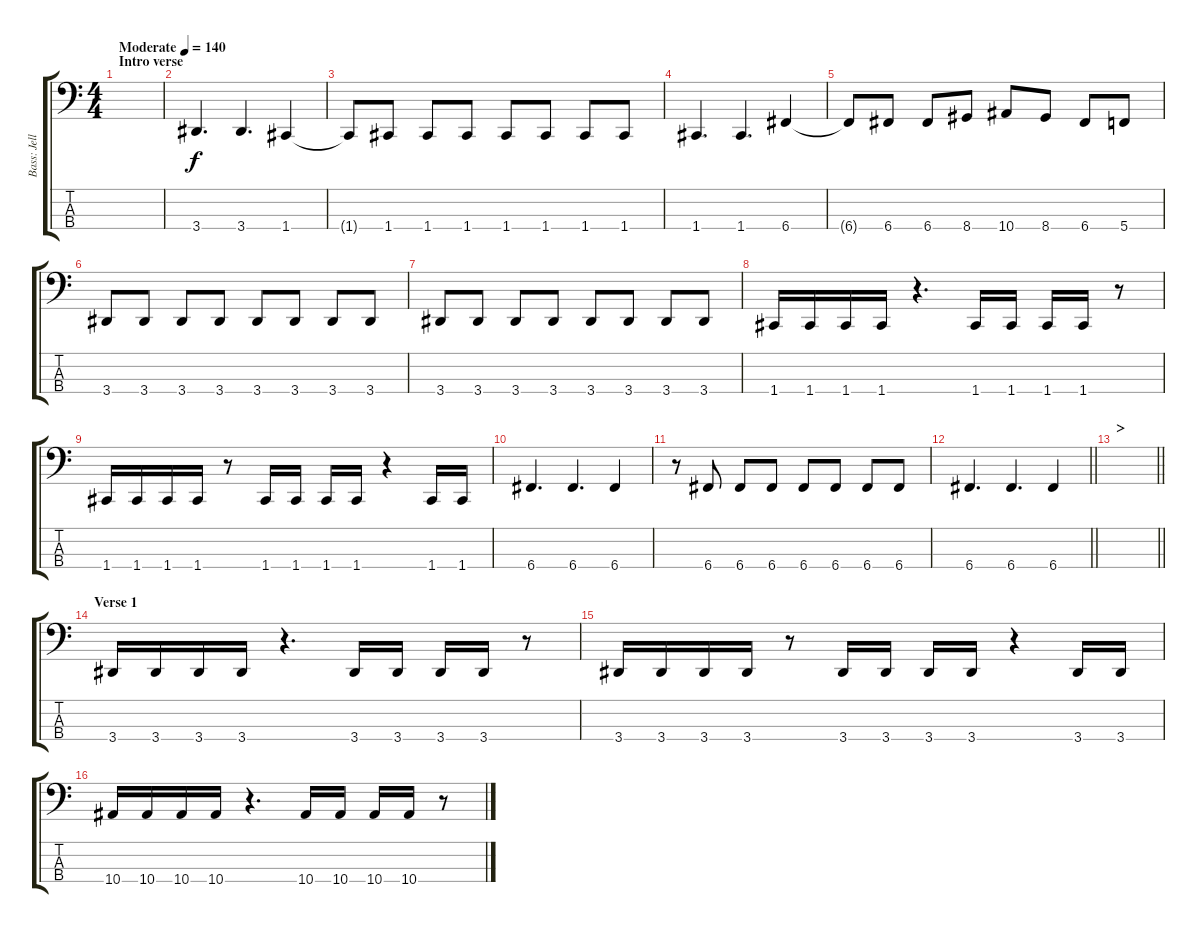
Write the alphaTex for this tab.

\track ("Bass: Jelle" "Bass: Jell") {instrument electricbasspick}
\staff {score tabs}
\tuning (F2 C2 G1 C1) {hide}
\ts (4 4)
\section ("" "Intro verse")
\tempo (140 "Moderate")
\clef f4
\ks c
|
3.4.4{d} 3.4.4{d} 1.4.4 |
1.4{t}.8 1.4.8 1.4.8 1.4.8 1.4.8 1.4.8 1.4.8 1.4.8 |
1.4.4{d} 1.4.4{d} 6.4.4 |
6.4{t}.8 6.4.8 6.4.8 8.4.8 10.4.8 8.4.8 6.4.8 5.4.8 |
3.4.8 3.4.8 3.4.8 3.4.8 3.4.8 3.4.8 3.4.8 3.4.8 |
3.4.8 3.4.8 3.4.8 3.4.8 3.4.8 3.4.8 3.4.8 3.4.8 |
1.4.16 1.4.16 1.4.16 1.4.16 r.4{d} 1.4.16 1.4.16 1.4.16 1.4.16 r.8 |
1.4.16 1.4.16 1.4.16 1.4.16 r.8 1.4.16 1.4.16 1.4.16 1.4.16 r.4 1.4.16 1.4.16 |
6.4.4{d} 6.4.4{d} 6.4.4 |
r.8 6.4.8 6.4.8 6.4.8 6.4.8 6.4.8 6.4.8 6.4.8 |
\barLineRight lightlight
6.4.4{d} 6.4.4{d} 6.4.4 |
\section ("" ">")
\barLineRight lightlight
|
\section ("" "Verse 1")
3.4.16 3.4.16 3.4.16 3.4.16 r.4{d} 3.4.16 3.4.16 3.4.16 3.4.16 r.8 |
3.4.16 3.4.16 3.4.16 3.4.16 r.8 3.4.16 3.4.16 3.4.16 3.4.16 r.4 3.4.16 3.4.16 |
10.4.16 10.4.16 10.4.16 10.4.16 r.4{d} 10.4.16 10.4.16 10.4.16 10.4.16 r.8
